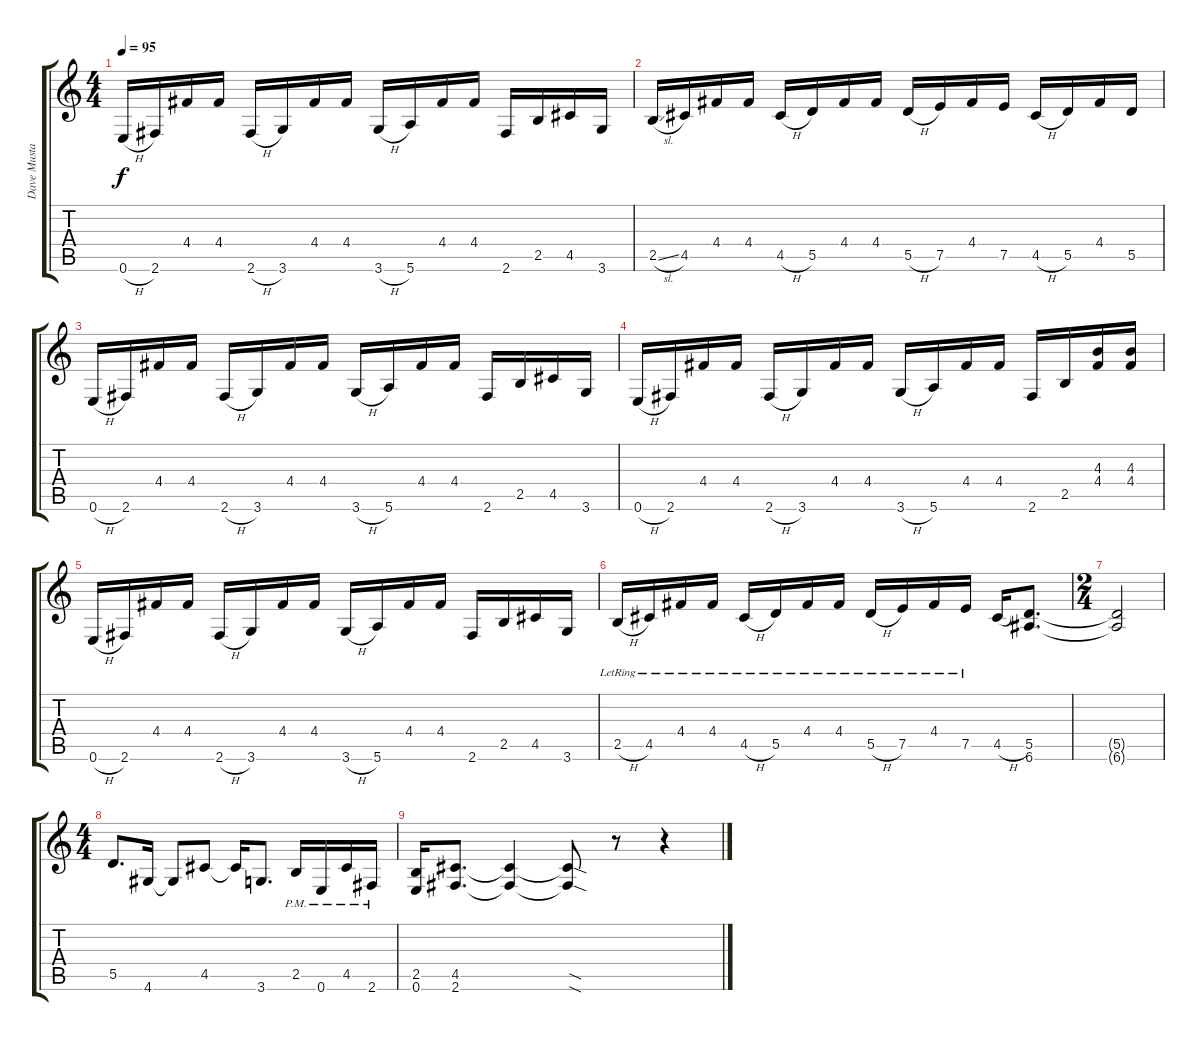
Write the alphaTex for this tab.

\track ("Dave Mustaine" "Dave Musta") {instrument distortionguitar}
\staff {score tabs}
\tuning (E4 B3 G3 D3 A2 E2) {hide}
\ts (4 4)
\tempo 95
\clef g2
\ks c
0.6{h}.16{dy f} 2.6.16 4.4.16 4.4.16 2.6{h}.16 3.6.16 4.4.16 4.4.16 3.6{h}.16 5.6.16 4.4.16 4.4.16 2.6.16 2.5.16 4.5.16 3.6.16 |
2.5{sl}.16 4.5.16 4.4.16 4.4.16 4.5{h}.16 5.5.16 4.4.16 4.4.16 5.5{h}.16 7.5.16 4.4.16 7.5.16 4.5{h}.16 5.5.16 4.4.16 5.5.16 |
0.6{h}.16 2.6.16 4.4.16 4.4.16 2.6{h}.16 3.6.16 4.4.16 4.4.16 3.6{h}.16 5.6.16 4.4.16 4.4.16 2.6.16 2.5.16 4.5.16 3.6.16 |
0.6{h}.16 2.6.16 4.4.16 4.4.16 2.6{h}.16 3.6.16 4.4.16 4.4.16 3.6{h}.16 5.6.16 4.4.16 4.4.16 2.6.16 2.5.16 (4.3 4.4).16 (4.3 4.4).16 |
0.6{h}.16 2.6.16 4.4.16 4.4.16 2.6{h}.16 3.6.16 4.4.16 4.4.16 3.6{h}.16 5.6.16 4.4.16 4.4.16 2.6.16 2.5.16 4.5.16 3.6.16 |
2.5{h lr}.16 4.5{lr}.16 4.4{lr}.16 4.4{lr}.16 4.5{h lr}.16 5.5{lr}.16 4.4{lr}.16 4.4{lr}.16 5.5{h lr}.16 7.5{lr}.16 4.4{lr}.16 7.5{lr}.16 4.5{h}.16 (5.5 6.6).8{d} |
\ts (2 4)
(5.5{t} 6.6{t}).2 |
\ts (4 4)
5.5.8{d} 4.6.16 4.6{t}.8 4.5.8 4.5{t}.16 3.6.8{d} 2.5{pm}.16 0.6{pm}.16 4.5{pm}.16 2.6{pm}.16 |
(2.5 0.6).16 (4.5 2.6).8{d} (4.5{t} 2.6{t}).4 (4.5{sod t} 2.6{sod t}).8 r.8 r.4
